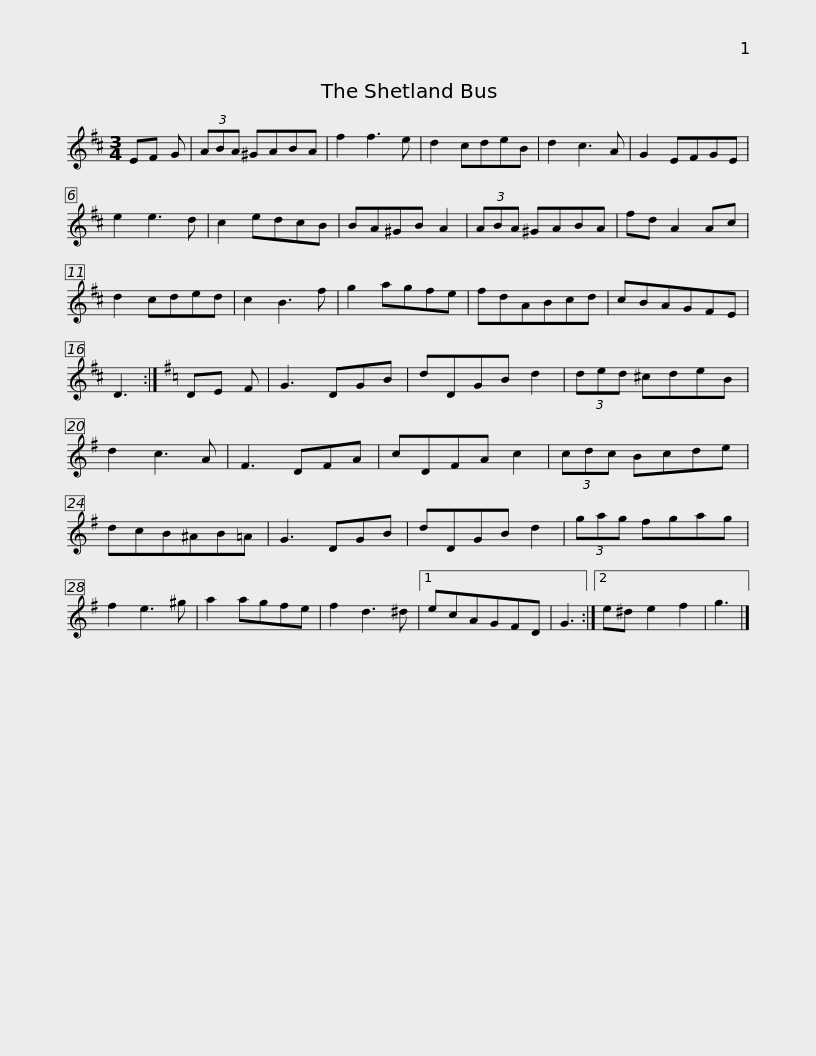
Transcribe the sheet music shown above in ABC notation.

X:1
L:1/8
M:3/4
I:linebreak $
K:D
V:1 treble
V:1
 EF G | (3ABA ^GABA | f2 f3 e | d2 cdeB | d2 c3 A | %5
 G2 EFGE | e2 e3 d | c2 edcB | BA^GB A2 |$ (3ABA ^GABA | %10
 fd A2 Ac | d2 cded | c2 B3 f | g2 agfe | fdABcd | %15
 cBAGFE | D3 :|$[K:G] DE F | G3 DGB | dDGB d2 | %20
 (3ded ^cdeB | d2 c3 A | F3 DFA | cDFA c2 | (3cdc Bcde |$ %25
 dcB^AB=A | G3 DGB | dDGB d2 | (3gag fgag | f2 e3 ^g | %30
 a2 agfe | f2 d3 ^d |1 ecAGFD |$ G3 :|2 e^d e2 f2 | %35
 g3 |] %36
